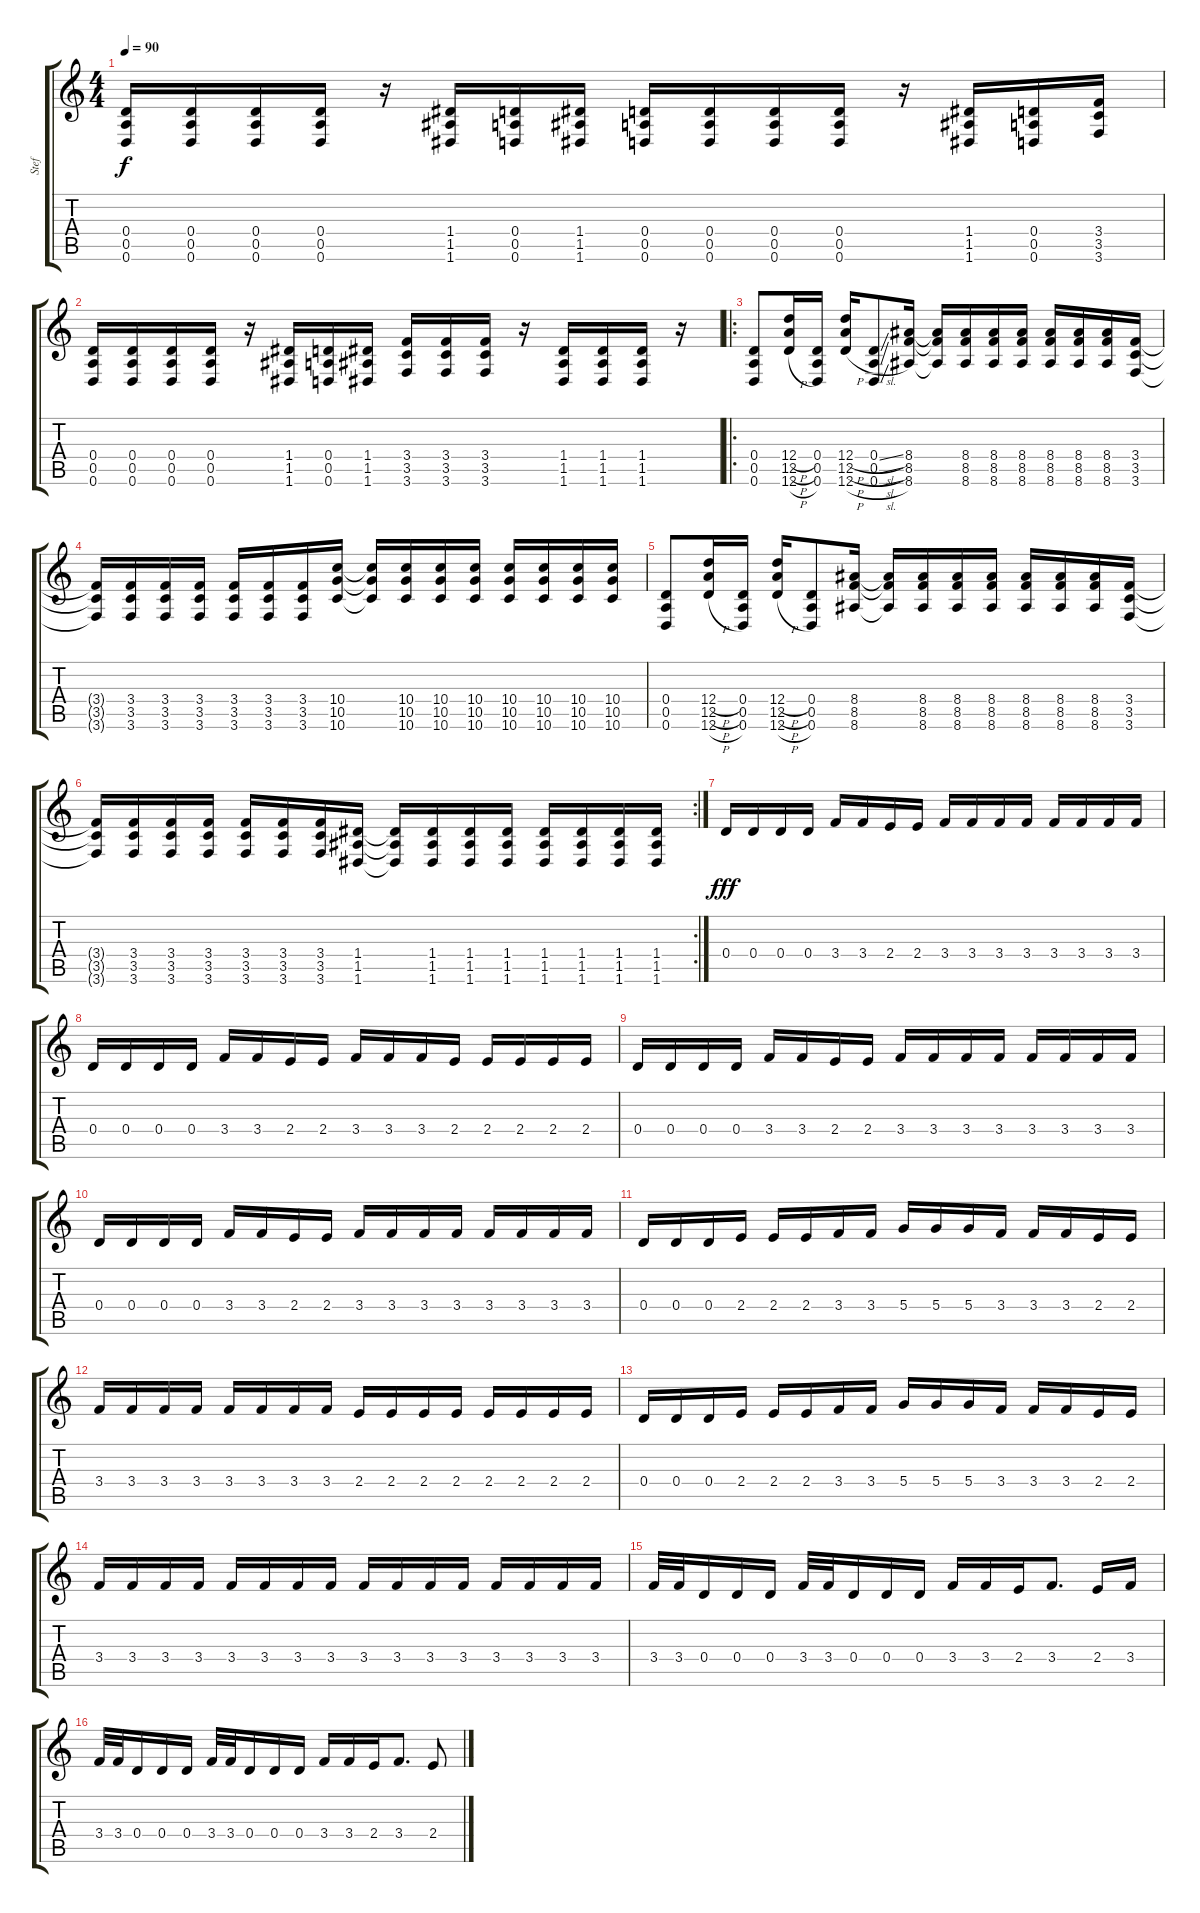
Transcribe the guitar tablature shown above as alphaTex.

\track ("Stef" "Stef") {instrument distortionguitar}
\staff {score tabs}
\tuning (E4 B3 G3 D3 A2 D2) {hide}
\ts (4 4)
\tempo 90
\clef g2
\ks c
(0.4 0.5 0.6).16{dy f} (0.4 0.5 0.6).16 (0.4 0.5 0.6).16 (0.4 0.5 0.6).16 r.16 (1.4 1.5 1.6).16 (0.4 0.5 0.6).16 (1.4 1.5 1.6).16 (0.4 0.5 0.6).16 (0.4 0.5 0.6).16 (0.4 0.5 0.6).16 (0.4 0.5 0.6).16 r.16 (1.4 1.5 1.6).16 (0.4 0.5 0.6).16 (3.4 3.5 3.6).16 |
(0.4 0.5 0.6).16 (0.4 0.5 0.6).16 (0.4 0.5 0.6).16 (0.4 0.5 0.6).16 r.16 (1.4 1.5 1.6).16 (0.4 0.5 0.6).16 (1.4 1.5 1.6).16 (3.4 3.5 3.6).16 (3.4 3.5 3.6).16 (3.4 3.5 3.6).16 r.16 (1.4 1.5 1.6).16 (1.4 1.5 1.6).16 (1.4 1.5 1.6).16 r.16 |
\ro
(0.4 0.5 0.6).8 (12.4{h} 12.5{h} 12.6{h}).16 (0.4 0.5 0.6).16 (12.4{h} 12.5{h} 12.6{h}).16 (0.4{sl} 0.5{sl} 0.6{sl}).8 (8.4 8.5 8.6).16 (8.4{t} 8.5{t} 8.6{t}).16 (8.4 8.5 8.6).16 (8.4 8.5 8.6).16 (8.4 8.5 8.6).16 (8.4 8.5 8.6).16 (8.4 8.5 8.6).16 (8.4 8.5 8.6).16 (3.4 3.5 3.6).16 |
(3.4{t} 3.5{t} 3.6{t}).16 (3.4 3.5 3.6).16 (3.4 3.5 3.6).16 (3.4 3.5 3.6).16 (3.4 3.5 3.6).16 (3.4 3.5 3.6).16 (3.4 3.5 3.6).16 (10.4 10.5 10.6).16 (10.4{t} 10.5{t} 10.6{t}).16 (10.4 10.5 10.6).16 (10.4 10.5 10.6).16 (10.4 10.5 10.6).16 (10.4 10.5 10.6).16 (10.4 10.5 10.6).16 (10.4 10.5 10.6).16 (10.4 10.5 10.6).16 |
(0.4 0.5 0.6).8 (12.4{h} 12.5{h} 12.6{h}).16 (0.4 0.5 0.6).16 (12.4{h} 12.5{h} 12.6{h}).16 (0.4 0.5 0.6).8 (8.4 8.5 8.6).16 (8.4{t} 8.5{t} 8.6{t}).16 (8.4 8.5 8.6).16 (8.4 8.5 8.6).16 (8.4 8.5 8.6).16 (8.4 8.5 8.6).16 (8.4 8.5 8.6).16 (8.4 8.5 8.6).16 (3.4 3.5 3.6).16 |
\rc 2
(3.4{t} 3.5{t} 3.6{t}).16 (3.4 3.5 3.6).16 (3.4 3.5 3.6).16 (3.4 3.5 3.6).16 (3.4 3.5 3.6).16 (3.4 3.5 3.6).16 (3.4 3.5 3.6).16 (1.4 1.5 1.6).16 (1.4{t} 1.5{t} 1.6{t}).16 (1.4 1.5 1.6).16 (1.4 1.5 1.6).16 (1.4 1.5 1.6).16 (1.4 1.5 1.6).16 (1.4 1.5 1.6).16 (1.4 1.5 1.6).16 (1.4 1.5 1.6).16 |
0.4.16{dy fff} 0.4.16 0.4.16 0.4.16 3.4.16 3.4.16 2.4.16 2.4.16 3.4.16 3.4.16 3.4.16 3.4.16 3.4.16 3.4.16 3.4.16 3.4.16 |
0.4.16 0.4.16 0.4.16 0.4.16 3.4.16 3.4.16 2.4.16 2.4.16 3.4.16 3.4.16 3.4.16 2.4.16 2.4.16 2.4.16 2.4.16 2.4.16 |
0.4.16 0.4.16 0.4.16 0.4.16 3.4.16 3.4.16 2.4.16 2.4.16 3.4.16 3.4.16 3.4.16 3.4.16 3.4.16 3.4.16 3.4.16 3.4.16 |
0.4.16 0.4.16 0.4.16 0.4.16 3.4.16 3.4.16 2.4.16 2.4.16 3.4.16 3.4.16 3.4.16 3.4.16 3.4.16 3.4.16 3.4.16 3.4.16 |
0.4.16 0.4.16 0.4.16 2.4.16 2.4.16 2.4.16 3.4.16 3.4.16 5.4.16 5.4.16 5.4.16 3.4.16 3.4.16 3.4.16 2.4.16 2.4.16 |
3.4.16 3.4.16 3.4.16 3.4.16 3.4.16 3.4.16 3.4.16 3.4.16 2.4.16 2.4.16 2.4.16 2.4.16 2.4.16 2.4.16 2.4.16 2.4.16 |
0.4.16 0.4.16 0.4.16 2.4.16 2.4.16 2.4.16 3.4.16 3.4.16 5.4.16 5.4.16 5.4.16 3.4.16 3.4.16 3.4.16 2.4.16 2.4.16 |
3.4.16 3.4.16 3.4.16 3.4.16 3.4.16 3.4.16 3.4.16 3.4.16 3.4.16 3.4.16 3.4.16 3.4.16 3.4.16 3.4.16 3.4.16 3.4.16 |
3.4.32 3.4.32 0.4.16 0.4.16 0.4.16 3.4.32 3.4.32 0.4.16 0.4.16 0.4.16 3.4.16 3.4.16 2.4.16 3.4.8{d} 2.4.16 3.4.16 |
3.4.32 3.4.32 0.4.16 0.4.16 0.4.16 3.4.32 3.4.32 0.4.16 0.4.16 0.4.16 3.4.16 3.4.16 2.4.16 3.4.8{d} 2.4.8
